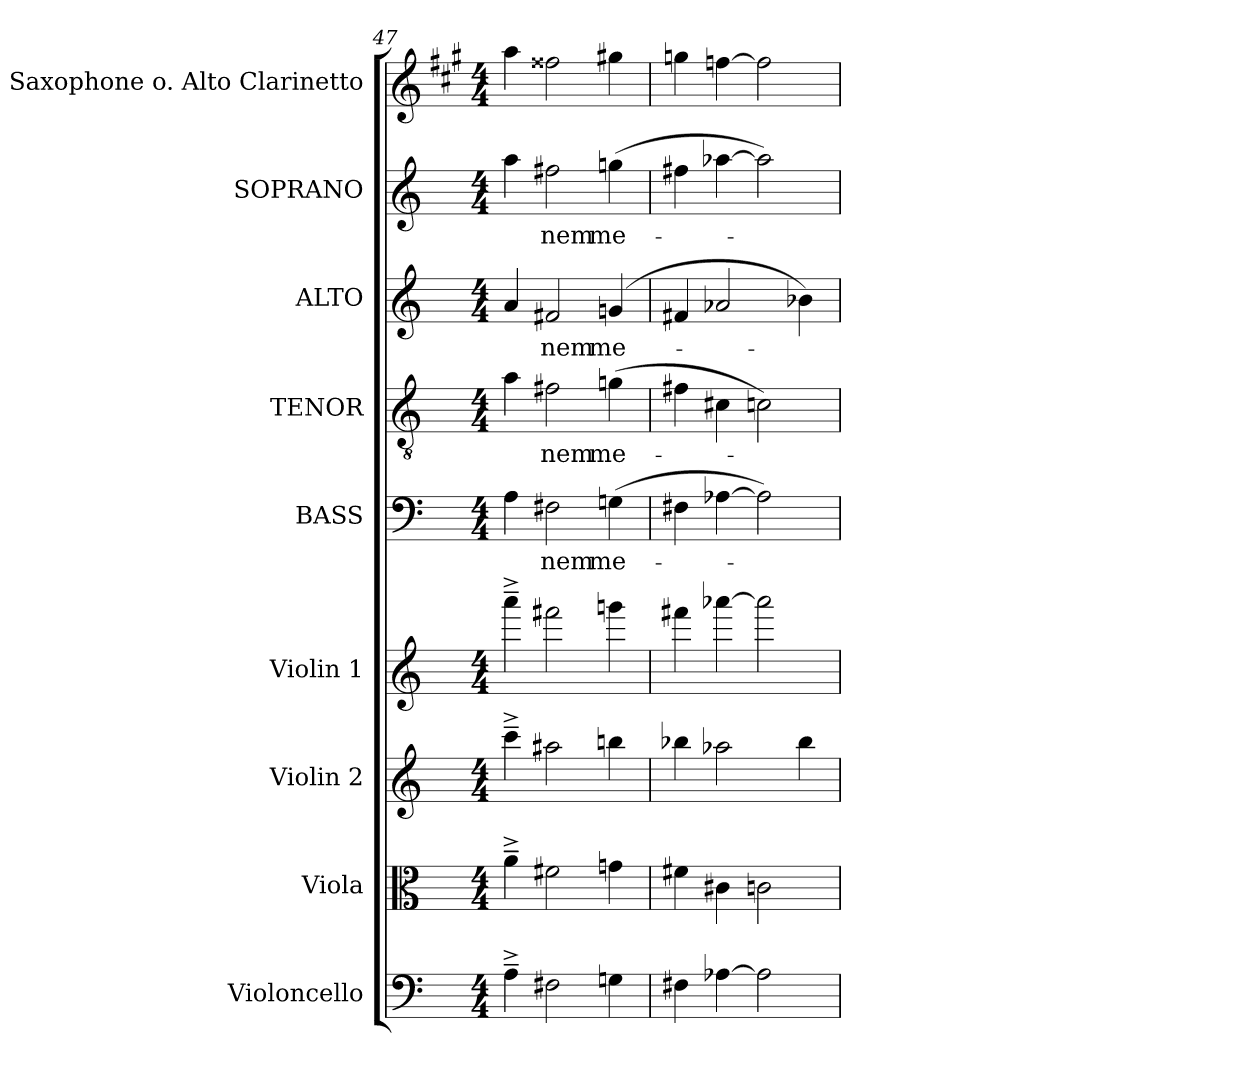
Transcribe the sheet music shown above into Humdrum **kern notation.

**kern	**kern	**kern	**kern	**kern	**text	**kern	**text	**kern	**text	**kern	**text	**kern
*part9	*part8	*part7	*part6	*part5	*part5	*part4	*part4	*part3	*part3	*part2	*part2	*part1
*staff9	*staff8	*staff7	*staff6	*staff5	*staff5	*staff4	*staff4	*staff3	*staff3	*staff2	*staff2	*staff1
*I"Violoncello	*I"Viola	*I"Violin 2	*I"Violin 1	*I"BASS	*	*I"TENOR	*	*I"ALTO	*	*I"SOPRANO	*	*I"Alto Saxophone o. Alto Clarinetto
*I'Vc.	*I'Vla.	*I'Vln. 2	*I'Vln. 1	*I'B.	*	*I'T.	*	*I'A.	*	*I'S.	*	*I'Alto Sax. o. Alto Clar.
*clefF4	*clefC3	*clefG2	*clefG2	*clefF4	*	*clefGv2	*	*clefG2	*	*clefG2	*	*clefG2
*	*	*	*	*	*	*ITrd7c12	*	*	*	*	*	*ITrd5c9
*k[]	*k[]	*k[]	*k[]	*k[]	*	*k[]	*	*k[]	*	*k[]	*	*k[]
*C:	*C:	*C:	*C:	*C:	*	*C:	*	*C:	*	*C:	*	*C:
*M4/4	*M4/4	*M4/4	*M4/4	*M4/4	*	*M4/4	*	*M4/4	*	*M4/4	*	*M4/4
=47	=47	=47	=47	=47	=47	=47	=47	=47	=47	=47	=47	=47
4A~^i\	4a~^i\	4ccc~^i\	4aaa~^i\	4Ai\	.	4Ai\	.	4ai/	.	4aai\	.	4cci\
!	!	!	!	!	!LO:LY:b:color=#000000	!	!	!	!	!	!	!
!	!	!	!	!	!	!	!LO:LY:b:color=#000000	!	!	!	!	!
!	!	!	!	!	!	!	!	!	!LO:LY:b:color=#000000	!	!	!
!	!	!	!	!	!	!	!	!	!	!	!LO:LY:b:color=#000000	!
2F#Xi\	2f#Xi\	2aa#Xi\	2fff#Xi\	2F#Xi\	-nem	2F#Xi\	-nem	2f#Xi/	-nem	2ff#Xi\	-nem	2a#Xi\
!	!	!	!	!	!LO:LY:b:color=#000000	!	!	!	!	!	!	!
!	!	!	!	!	!	!	!LO:LY:b:color=#000000	!	!	!	!	!
!	!	!	!	!	!	!	!	!	!LO:LY:b:color=#000000	!	!	!
!	!	!	!	!	!	!	!	!	!	!	!LO:LY:b:color=#000000	!
4Gni\	4gni\	4bbni\	4gggni\	(4Gni\	me-	(4Gni\	me-	(4gni/	me-	(4ggni\	me-	4bni\
=48	=48	=48	=48	=48	=48	=48	=48	=48	=48	=48	=48	=48
4F#Xi\	4f#Xi\	4bb-Xi\	4fff#Xi\	4F#Xi\	.	4F#Xi\	.	4f#Xi/	.	4ff#Xi\	.	4b-Xi\
[>4A-Xi\	4c#Xi\	2aa-Xi\	[>4aaa-Xi\	[>4A-Xi\	.	4C#Xi\	.	2a-Xi/	.	[>4aa-Xi\	.	[>4a-Xi\
2A-i\]	2cni\	.	2aaa-i\]	2A-i\])	.	2Cni\)	.	.	.	2aa-i\])	.	2a-i\]
.	.	4bb-i\	.	.	.	.	.	4b-Xi\)	.	.	.	.
=	=	=	=	=	=	=	=	=	=	=	=	=
*-	*-	*-	*-	*-	*-	*-	*-	*-	*-	*-	*-	*-
